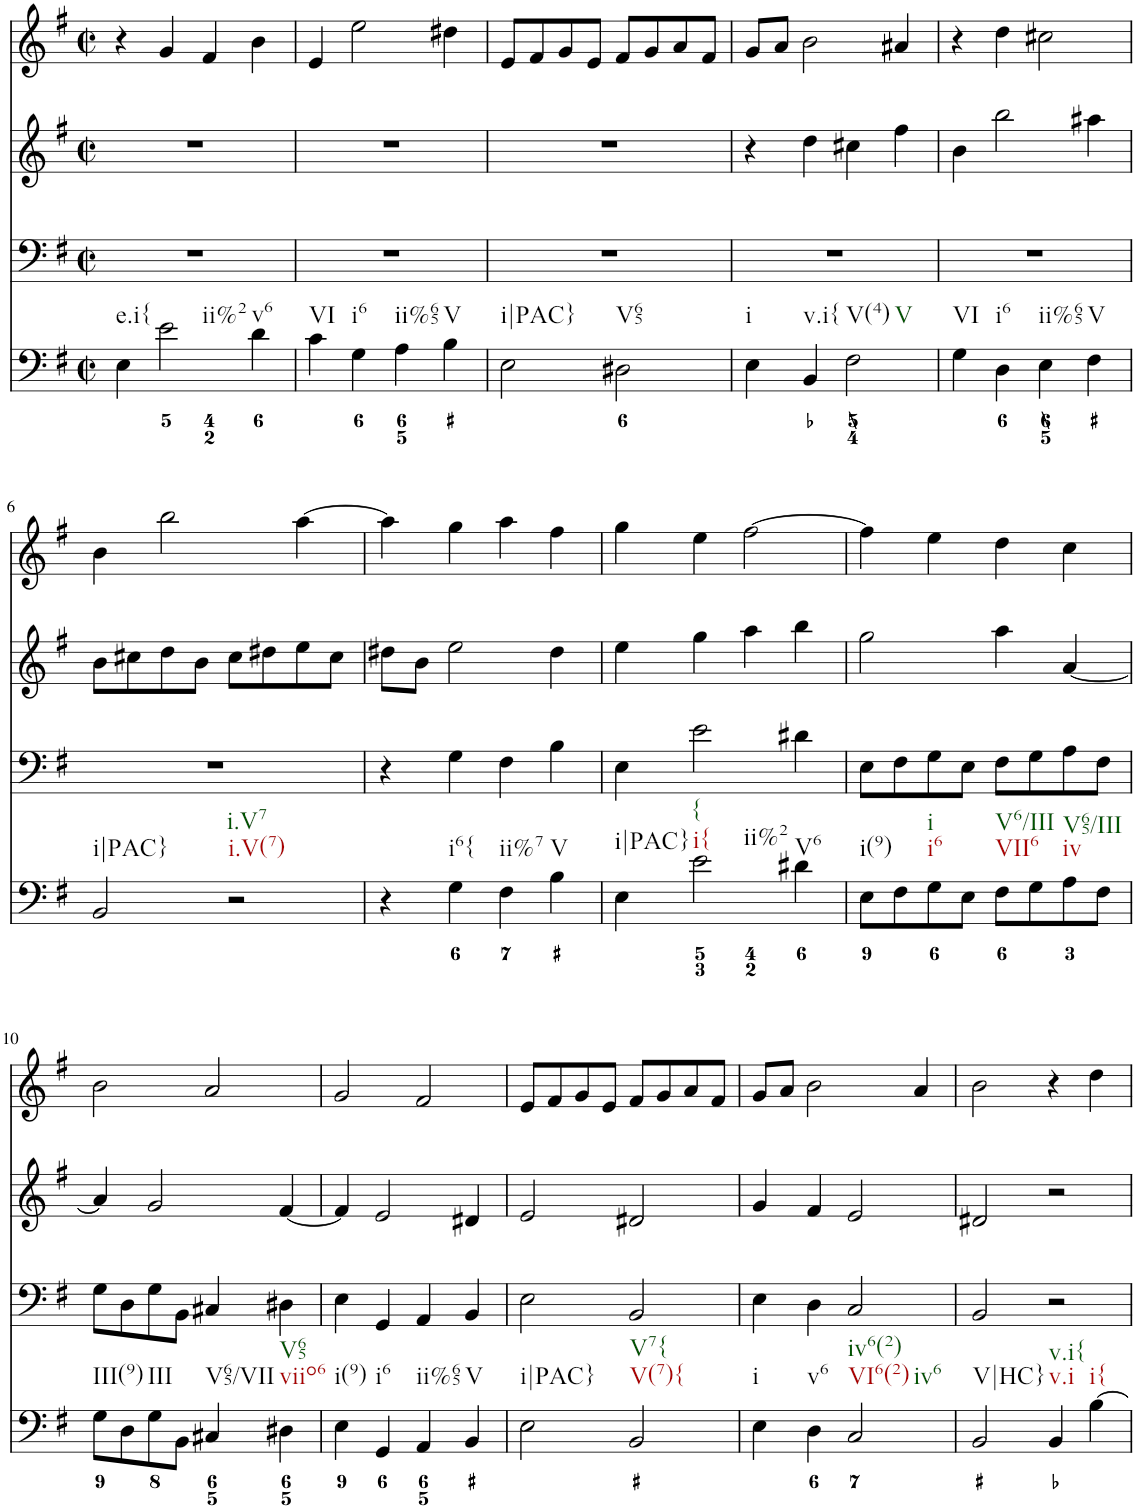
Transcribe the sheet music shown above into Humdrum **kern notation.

**kern	**kern	**kern	**kern
*part4	*part3	*part2	*part1
*staff4	*staff3	*staff2	*staff1
*I"Piano	*I"Piano	*I"Piano	*I"Piano
*I'Pno	*I'Pno	*I'Pno	*I'Pno
*clefF4	*clefF4	*clefG2	*clefG2
*k[f#]	*k[f#]	*k[f#]	*k[f#]
*e:	*e:	*e:	*e:
*M2/2	*M2/2	*M2/2	*M2/2
*met(c|)	*met(c|)	*met(c|)	*met(c|)
=1	=1	=1	=1
!LO:TX:b:t=e.i{	!	!	!
4E\	1r	1r	4r
!LO:TX:b:t=ii%2	!	!	!
2e\	.	.	4g/
.	.	.	4f#/
!LO:TX:b:t=v6	!	!	!
4d\	.	.	4b\
=2	=2	=2	=2
!LO:TX:b:t=VI	!	!	!
4c\	1r	1r	4e/
!LO:TX:b:t=i6	!	!	!
4G\	.	.	2ee\
!LO:TX:b:t=ii%65	!	!	!
4A\	.	.	.
!LO:TX:b:t=V	!	!	!
4B\	.	.	4dd#X\
=3	=3	=3	=3
!LO:TX:b:t=i|PAC}	!	!	!
2E\	1r	1r	8e/L
.	.	.	8f#/
.	.	.	8g/
.	.	.	8e/J
!LO:TX:b:t=V65	!	!	!
2D#X\	.	.	8f#/L
.	.	.	8g/
.	.	.	8a/
.	.	.	8f#/J
=4	=4	=4	=4
!LO:TX:b:t=i	!	!	!
4E\	1r	4r	8g/L
.	.	.	8a/J
!LO:TX:b:t=v.i{	!	!	!
4BB/	.	4dd\	2b\
!LO:TX:b:t=V(4)	!	!	!
!LO:TX:b:t=V	!	!	!
2F#\	.	4cc#X\	.
.	.	4ff#\	4a#X/
=5	=5	=5	=5
!LO:TX:b:t=VI	!	!	!
4G\	1r	4b\	4r
!LO:TX:b:t=i6	!	!	!
4D\	.	2bb\	4dd\
!LO:TX:b:t=ii%65	!	!	!
4E\	.	.	2cc#X\
!LO:TX:b:t=V	!	!	!
4F#\	.	4aa#X\	.
!!LO:LB:g=z
=6	=6	=6	=6
!LO:TX:b:t=i|PAC}	!	!	!
2BB/	1r	8b\L	4b\
.	.	8cc#X\	.
.	.	8dd\	2bb\
.	.	8b\J	.
!LO:TX:b:t=i.V(7)	!	!	!
!LO:TX:b:t=i.V7	!	!	!
2r	.	8cc#\L	.
.	.	8dd#X\	.
.	.	8ee\	[4aa\
.	.	8cc#\J	.
=7	=7	=7	=7
4r	4r	8dd#X\L	4aa\]
.	.	8b\J	.
!LO:TX:b:t=i6{	!	!	!
4G\	4G\	2ee\	4gg\
!LO:TX:b:t=ii%7	!	!	!
4F#\	4F#\	.	4aa\
!LO:TX:b:t=V	!	!	!
4B\	4B\	4dd#\	4ff#\
=8	=8	=8	=8
!LO:TX:b:t=i|PAC}	!	!	!
4E\	4E\	4ee\	4gg\
!LO:TX:b:t=i{	!	!	!
!LO:TX:b:t={	!	!	!
!LO:TX:b:t=ii%2	!	!	!
2e\	2e\	4gg\	4ee\
.	.	4aa\	[2ff#\
!LO:TX:b:t=V6	!	!	!
4d#X\	4d#X\	4bb\	.
=9	=9	=9	=9
!LO:TX:b:t=i(9)	!	!	!
8E\L	8E\L	2gg\	4ff#\]
8F#\	8F#\	.	.
!LO:TX:b:t=i6	!	!	!
!LO:TX:b:t=i	!	!	!
8G\	8G\	.	4ee\
8E\J	8E\J	.	.
!LO:TX:b:t=VII6	!	!	!
!LO:TX:b:t=V6/III	!	!	!
8F#\L	8F#\L	4aa\	4dd\
8G\	8G\	.	.
!LO:TX:b:t=iv	!	!	!
!LO:TX:b:t=V65/III	!	!	!
8A\	8A\	[4a/	4cc\
8F#\J	8F#\J	.	.
!!LO:LB:g=z
=10	=10	=10	=10
!LO:TX:b:t=III(9)	!	!	!
8G\L	8G\L	4a/]	2b\
8D\	8D\	.	.
!LO:TX:b:t=III	!	!	!
8G\	8G\	2g/	.
8BB\J	8BB\J	.	.
!LO:TX:b:t=V65/VII	!	!	!
4C#X/	4C#X/	.	2a/
!LO:TX:b:t=viio6	!	!	!
!LO:TX:b:t=V65	!	!	!
4D#X\	4D#X\	[4f#/	.
=11	=11	=11	=11
!LO:TX:b:t=i(9)	!	!	!
4E\	4E\	4f#/]	2g/
!LO:TX:b:t=i6	!	!	!
4GG/	4GG/	2e/	.
!LO:TX:b:t=ii%65	!	!	!
4AA/	4AA/	.	2f#/
!LO:TX:b:t=V	!	!	!
4BB/	4BB/	4d#X/	.
=12	=12	=12	=12
!LO:TX:b:t=i|PAC}	!	!	!
2E\	2E\	2e/	8e/L
.	.	.	8f#/
.	.	.	8g/
.	.	.	8e/J
!LO:TX:b:t=V(7){	!	!	!
!LO:TX:b:t=V7{	!	!	!
2BB/	2BB/	2d#X/	8f#/L
.	.	.	8g/
.	.	.	8a/
.	.	.	8f#/J
=13	=13	=13	=13
!LO:TX:b:t=i	!	!	!
4E\	4E\	4g/	8g/L
.	.	.	8a/J
!LO:TX:b:t=v6	!	!	!
4D\	4D\	4f#/	2b\
!LO:TX:b:t=VI6(2)	!	!	!
!LO:TX:b:t=iv6(2)	!	!	!
!LO:TX:b:t=iv6	!	!	!
2C/	2C/	2e/	.
.	.	.	4a/
=14	=14	=14	=14
!LO:TX:b:t=V|HC}	!	!	!
2BB/	2BB/	2d#X/	2b\
!LO:TX:b:t=v.i	!	!	!
!LO:TX:b:t=v.i{	!	!	!
4BB/	2r	2r	4r
!LO:TX:b:t=i{	!	!	!
[4B\	.	.	4dd\
=	=	=	=
*-	*-	*-	*-
